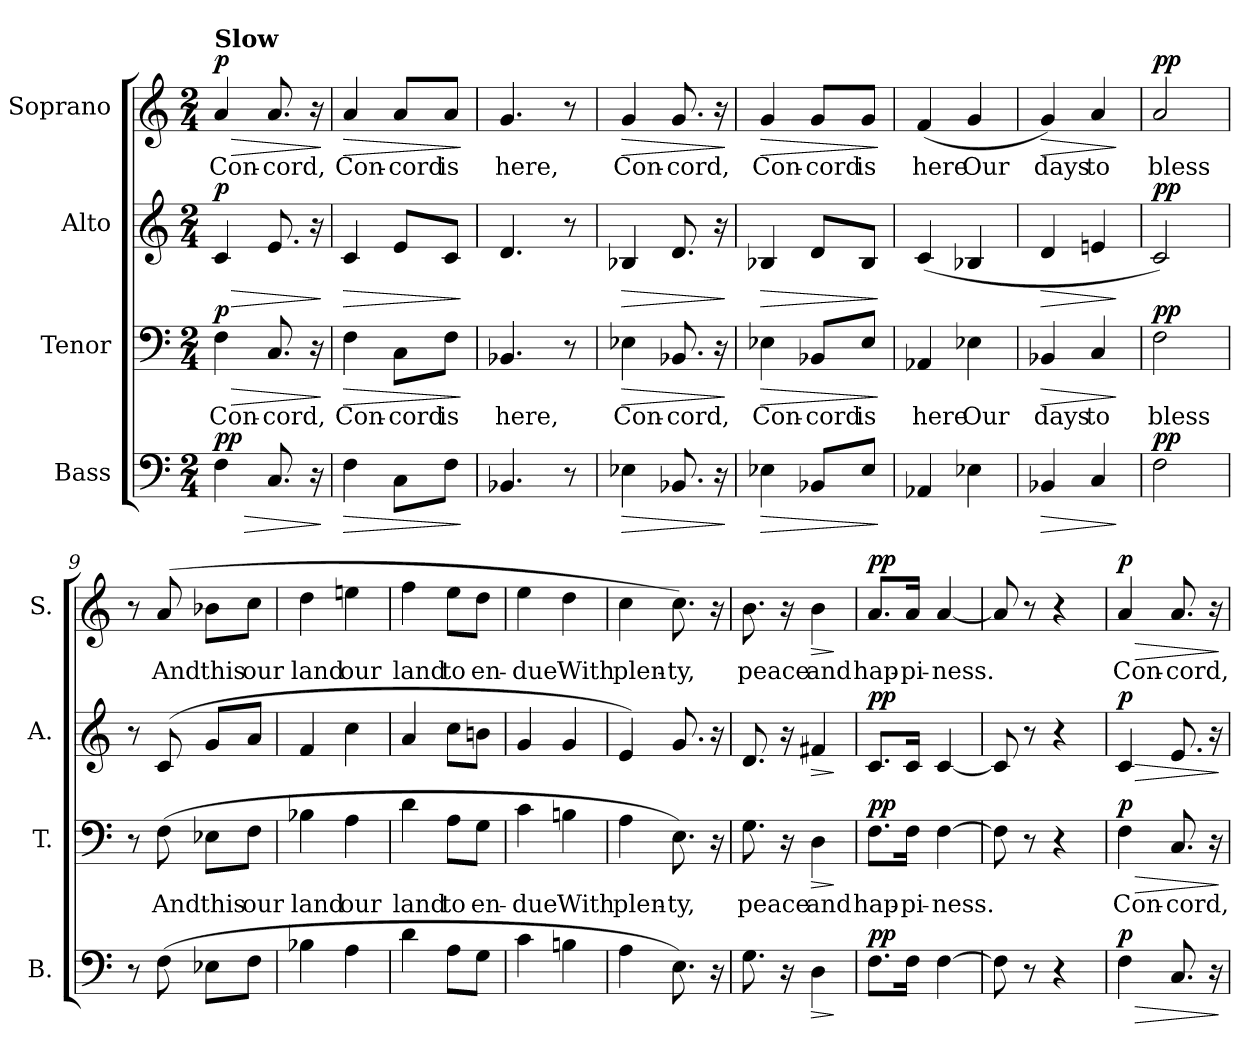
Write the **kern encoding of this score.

**kern	**dynam	**kern	**text	**dynam	**kern	**dynam	**kern	**text	**dynam
*part4	*part4	*part3	*part3	*part3	*part2	*part2	*part1	*part1	*part1
*staff4	*staff4	*staff3	*staff3	*staff3	*staff2	*staff2	*staff1	*staff1	*staff1
*I"Bass	*	*I"Tenor	*	*	*I"Alto	*	*I"Soprano	*	*
*I'B.	*	*I'T.	*	*	*I'A.	*	*I'S.	*	*
*clefF4	*	*clefF4	*	*	*clefG2	*	*clefG2	*	*
*k[]	*	*k[]	*	*	*k[]	*	*k[]	*	*
*M2/4	*	*M2/4	*	*	*M2/4	*	*M2/4	*	*
*MM60	*	*MM60	*	*	*MM60	*	*MM60	*	*
=1	=1	=1	=1	=1	=1	=1	=1	=1	=1
!	!	!	!	!	!	!	!LO:TX:a:B:t=Slow	!	!
!	!LO:HP:b	!	!LO:LY:b	!LO:HP:b	!	!LO:HP:b	!	!LO:LY:b	!LO:HP:b
!	!LO:DY:n=1:a	!	!	!	!	!	!	!	!
!	!LO:DY:n=2:a	!	!	!LO:DY:n=1:a	!	!LO:DY:n=1:a	!	!	!LO:DY:n=1:a
4F\	> p p	4F\	Con-	> p	4c/	> p	4a/	Con-	> p
!	!	!	!LO:LY:b	!	!	!	!	!LO:LY:b	!
8.C/	.	8.C/	-cord,	.	8.e/	.	8.a/	-cord,	.
16r	.	16r	.	.	16r	.	16r	.	.
.	]	.	.	]	.	]	.	.	]
=2	=2	=2	=2	=2	=2	=2	=2	=2	=2
!	!LO:HP:b	!	!LO:LY:b	!LO:HP:b	!	!LO:HP:b	!	!LO:LY:b	!LO:HP:b
4F\	>	4F\	Con-	>	4c/	>	4a/	Con-	>
!	!	!	!LO:LY:b	!	!	!	!	!LO:LY:b	!
8C\L	.	8C\L	-cord	.	8e/L	.	8a/L	-cord	.
!	!	!	!LO:LY:b	!	!	!	!	!LO:LY:b	!
8F\J	.	8F\J	is	.	8c/J	.	8a/J	is	.
.	]	.	.	]	.	]	.	.	]
=3	=3	=3	=3	=3	=3	=3	=3	=3	=3
!	!	!	!LO:LY:b	!	!	!	!	!LO:LY:b	!
4.BB-X/	.	4.BB-X/	here,	.	4.d/	.	4.g/	here,	.
8r	.	8r	.	.	8r	.	8r	.	.
=4	=4	=4	=4	=4	=4	=4	=4	=4	=4
!	!LO:HP:b	!	!LO:LY:b	!LO:HP:b	!	!LO:HP:b	!	!LO:LY:b	!LO:HP:b
4E-X\	>	4E-X\	Con-	>	4B-X/	>	4g/	Con-	>
!	!	!	!LO:LY:b	!	!	!	!	!LO:LY:b	!
8.BB-X/	.	8.BB-X/	-cord,	.	8.d/	.	8.g/	-cord,	.
16r	.	16r	.	.	16r	.	16r	.	.
.	]	.	.	]	.	]	.	.	]
=5	=5	=5	=5	=5	=5	=5	=5	=5	=5
!	!LO:HP:b	!	!LO:LY:b	!LO:HP:b	!	!LO:HP:b	!	!LO:LY:b	!LO:HP:b
4E-X\	>	4E-X\	Con-	>	4B-X/	>	4g/	Con-	>
!	!	!	!LO:LY:b	!	!	!	!	!LO:LY:b	!
8BB-X/L	.	8BB-X/L	-cord	.	8d/L	.	8g/L	-cord	.
!	!	!	!LO:LY:b	!	!	!	!	!LO:LY:b	!
8E-/J	.	8E-/J	is	.	8B-/J	.	8g/J	is	.
.	]	.	.	]	.	]	.	.	]
=6	=6	=6	=6	=6	=6	=6	=6	=6	=6
!	!	!	!LO:LY:b	!	!	!	!	!LO:LY:b	!
4AA-X/	.	4AA-X/	here	.	(4c/	.	(>4f/	here	.
!	!	!	!LO:LY:b	!	!	!	!	!LO:LY:b	!
4E-X\	.	4E-X\	Our	.	4B-X/	.	4g/	Our	.
!!LO:LB:g=z
=7	=7	=7	=7	=7	=7	=7	=7	=7	=7
!	!LO:HP:b	!	!LO:LY:b	!LO:HP:b	!	!LO:HP:b	!	!LO:LY:b	!LO:HP:b
4BB-X/	>	4BB-X/	days	>	4d/	>	4g/)	days	>
!	!	!	!LO:LY:b	!	!	!	!	!LO:LY:b	!
4C/	.	4C/	to	.	4en/	.	4a/	to	.
.	]	.	.	]	.	]	.	.	]
=8	=8	=8	=8	=8	=8	=8	=8	=8	=8
!	!LO:DY:a	!	!LO:LY:b	!LO:DY:a	!	!LO:DY:a	!	!LO:LY:b	!LO:DY:a
2F\	pp	2F\	bless	pp	2c/)	pp	2a/	bless	pp
=9	=9	=9	=9	=9	=9	=9	=9	=9	=9
8r	.	8r	.	.	8r	.	8r	.	.
!	!	!	!LO:LY:b	!	!	!	!	!LO:LY:b	!
(8F\	.	(8F\	And	.	(>8c/	.	(8a/	And	.
!	!	!	!LO:LY:b	!	!	!	!	!LO:LY:b	!
8E-X\L	.	8E-X\L	this	.	8g/L	.	8b-X\L	this	.
!	!	!	!LO:LY:b	!	!	!	!	!LO:LY:b	!
8F\J	.	8F\J	our	.	8a/J	.	8cc\J	our	.
=10	=10	=10	=10	=10	=10	=10	=10	=10	=10
!	!	!	!LO:LY:b	!	!	!	!	!LO:LY:b	!
4B-X\	.	4B-X\	land	.	4f/	.	4dd\	land	.
!	!	!	!LO:LY:b	!	!	!	!	!LO:LY:b	!
4A\	.	4A\	our	.	4cc\	.	4een\	our	.
=11	=11	=11	=11	=11	=11	=11	=11	=11	=11
!	!	!	!LO:LY:b	!	!	!	!	!LO:LY:b	!
4d\	.	4d\	land	.	4a/	.	4ff\	land	.
!	!	!	!LO:LY:b	!	!	!	!	!LO:LY:b	!
8A\L	.	8A\L	to	.	8cc\L	.	8ee\L	to	.
!	!	!	!LO:LY:b	!	!	!	!	!LO:LY:b	!
8G\J	.	8G\J	en-	.	8bn\J	.	8dd\J	en-	.
=12	=12	=12	=12	=12	=12	=12	=12	=12	=12
!	!	!	!LO:LY:b	!	!	!	!	!LO:LY:b	!
4c\	.	4c\	-due	.	4g/	.	4ee\	-due	.
!	!	!	!LO:LY:b	!	!	!	!	!LO:LY:b	!
4Bn\	.	4Bn\	With	.	4g/	.	4dd\	With	.
=13	=13	=13	=13	=13	=13	=13	=13	=13	=13
!	!	!	!LO:LY:b	!	!	!	!	!LO:LY:b	!
4A\	.	4A\	plen-	.	4e/)	.	4cc\	plen-	.
!	!	!	!LO:LY:b	!	!	!	!	!LO:LY:b	!
8.E\)	.	8.E\)	-ty,	.	8.g/	.	8.cc\)	-ty,	.
16r	.	16r	.	.	16r	.	16r	.	.
!!LO:LB:g=z
=14	=14	=14	=14	=14	=14	=14	=14	=14	=14
!	!	!	!LO:LY:b	!	!	!	!	!LO:LY:b	!
8.G\	.	8.G\	peace	.	8.d/	.	8.b\	peace	.
16r	.	16r	.	.	16r	.	16r	.	.
!	!LO:HP:b	!	!LO:LY:b	!LO:HP:b	!	!LO:HP:b	!	!LO:LY:b	!LO:HP:b
4D\	>	4D\	and	>	4f#X/	>	4b\	and	>
.	]	.	.	]	.	]	.	.	]
=15	=15	=15	=15	=15	=15	=15	=15	=15	=15
!	!LO:DY:a	!	!LO:LY:b	!LO:DY:a	!	!LO:DY:a	!	!LO:LY:b	!LO:DY:a
8.F\L	pp	8.F\L	hap-	pp	8.c/L	pp	8.a/L	hap-	pp
!	!	!	!LO:LY:b	!	!	!	!	!LO:LY:b	!
16F\Jk	.	16F\Jk	-pi-	.	16c/Jk	.	16a/Jk	-pi-	.
!	!	!	!LO:LY:b	!	!	!	!	!LO:LY:b	!
[4F\	.	[4F\	-ness.	.	[4c/	.	[4a/	-ness.	.
=16	=16	=16	=16	=16	=16	=16	=16	=16	=16
8F\]	.	8F\]	.	.	8c/]	.	8a/]	.	.
8r	.	8r	.	.	8r	.	8r	.	.
4r	.	4r	.	.	4r	.	4r	.	.
=17	=17	=17	=17	=17	=17	=17	=17	=17	=17
!	!LO:HP:b	!	!LO:LY:b	!LO:HP:b	!	!LO:HP:b	!	!LO:LY:b	!LO:HP:b
!	!LO:DY:n=1:a	!	!	!LO:DY:n=1:a	!	!LO:DY:n=1:a	!	!	!LO:DY:n=1:a
4F\	> p	4F\	Con-	> p	4c/	> p	4a/	Con-	> p
!	!	!	!LO:LY:b	!	!	!	!	!LO:LY:b	!
8.C/	.	8.C/	-cord,	.	8.e/	.	8.a/	-cord,	.
16r	.	16r	.	.	16r	.	16r	.	.
.	]	.	.	]	.	]	.	.	]
=	=	=	=	=	=	=	=	=	=
*-	*-	*-	*-	*-	*-	*-	*-	*-	*-
